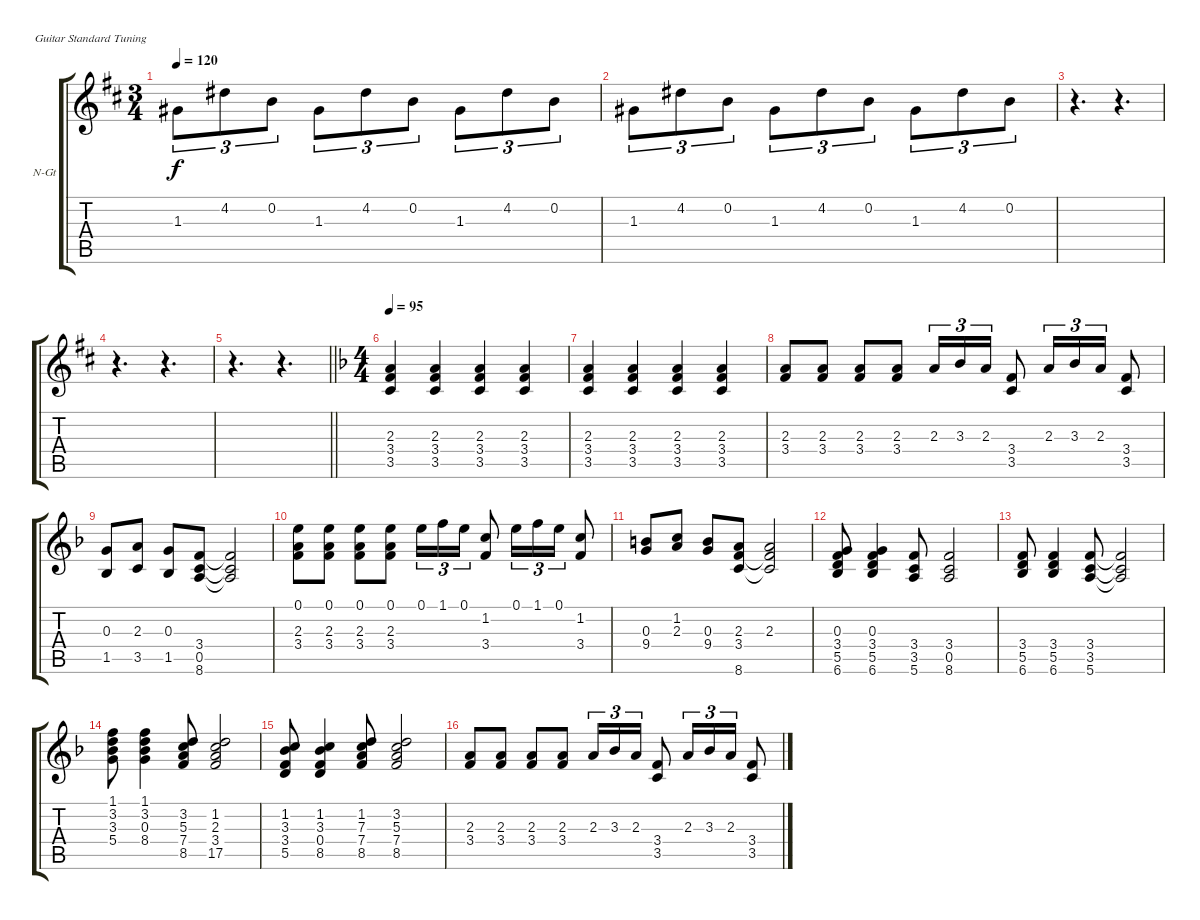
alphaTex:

\bracketExtendMode groupsimilarinstruments
\firstSystemTrackNameOrientation horizontal
\otherSystemsTrackNameOrientation horizontal
\track ("Nylon Guitar" "N-Gt") {instrument acousticguitarnylon}
\staff {score tabs}
\tuning (E4 B3 G3 D3 A2 E2)
\ts (3 4)
\tempo 120
\clef g2
\ks d
1.3.8{tu (3 2) dy f} 4.2.8{tu (3 2)} 0.2.8{tu (3 2)} 1.3.8{tu (3 2)} 4.2.8{tu (3 2)} 0.2.8{tu (3 2)} 1.3.8{tu (3 2)} 4.2.8{tu (3 2)} 0.2.8{tu (3 2)} |
1.3.8{tu (3 2)} 4.2.8{tu (3 2)} 0.2.8{tu (3 2)} 1.3.8{tu (3 2)} 4.2.8{tu (3 2)} 0.2.8{tu (3 2)} 1.3.8{tu (3 2)} 4.2.8{tu (3 2)} 0.2.8{tu (3 2)} |
r.4{d} r.4{d} |
r.4{d} r.4{d} |
\barLineRight lightlight
r.4{d} r.4{d} |
\ts (4 4)
\beaming (8 2 2 2 2)
\tempo 95
\ks f
(2.3 3.4 3.5).4 (2.3 3.4 3.5).4 (2.3 3.4 3.5).4 (2.3 3.4 3.5).4 |
(2.3 3.4 3.5).4 (2.3 3.4 3.5).4 (2.3 3.4 3.5).4 (2.3 3.4 3.5).4 |
(2.3 3.4).8 (2.3 3.4).8 (2.3 3.4).8 (2.3 3.4).8 2.3.16{tu (3 2)} 3.3.16{tu (3 2)} 2.3.16{tu (3 2)} (3.4 3.5).8 2.3.16{tu (3 2)} 3.3.16{tu (3 2)} 2.3.16{tu (3 2)} (3.4 3.5).8 |
(0.3 1.5).8 (2.3 3.5).8 (0.3 1.5).8 (3.4 0.5 8.6).8 (3.4{t} 0.5{t} 8.6{t}).2 |
(0.1 2.3 3.4).8 (0.1 2.3 3.4).8 (0.1 2.3 3.4).8 (0.1 2.3 3.4).8 0.1.16{tu (3 2)} 1.1.16{tu (3 2)} 0.1.16{tu (3 2)} (1.2 3.4).8 0.1.16{tu (3 2)} 1.1.16{tu (3 2)} 0.1.16{tu (3 2)} (1.2 3.4).8 |
(0.3 9.4).8 (1.2 2.3).8 (0.3 9.4).8 (2.3 3.4 8.6).8 (2.3 3.4{t} 8.6{t}).2 |
(0.3 3.4 5.5 6.6).8 (0.3 3.4 5.5 6.6).4 (3.4 3.5 5.6).8 (3.4 0.5 8.6).2 |
(3.4 5.5 6.6).8 (3.4 5.5 6.6).4 (3.4 3.5 5.6).8 (3.4{t} 3.5{t} 5.6{t}).2 |
(1.1 3.2 3.3 5.4).8 (1.1 3.2 0.3 8.4).4 (3.2 5.3 7.4 8.5).8 (1.2 2.3 3.4 17.5).2 |
(1.2 3.3 3.4 5.5).8 (1.2 3.3 0.4 8.5).4 (1.2 7.3 7.4 8.5).8 (3.2 5.3 7.4 8.5).2 |
(2.3 3.4).8 (2.3 3.4).8 (2.3 3.4).8 (2.3 3.4).8 2.3.16{tu (3 2)} 3.3.16{tu (3 2)} 2.3.16{tu (3 2)} (3.4 3.5).8 2.3.16{tu (3 2)} 3.3.16{tu (3 2)} 2.3.16{tu (3 2)} (3.4 3.5).8
